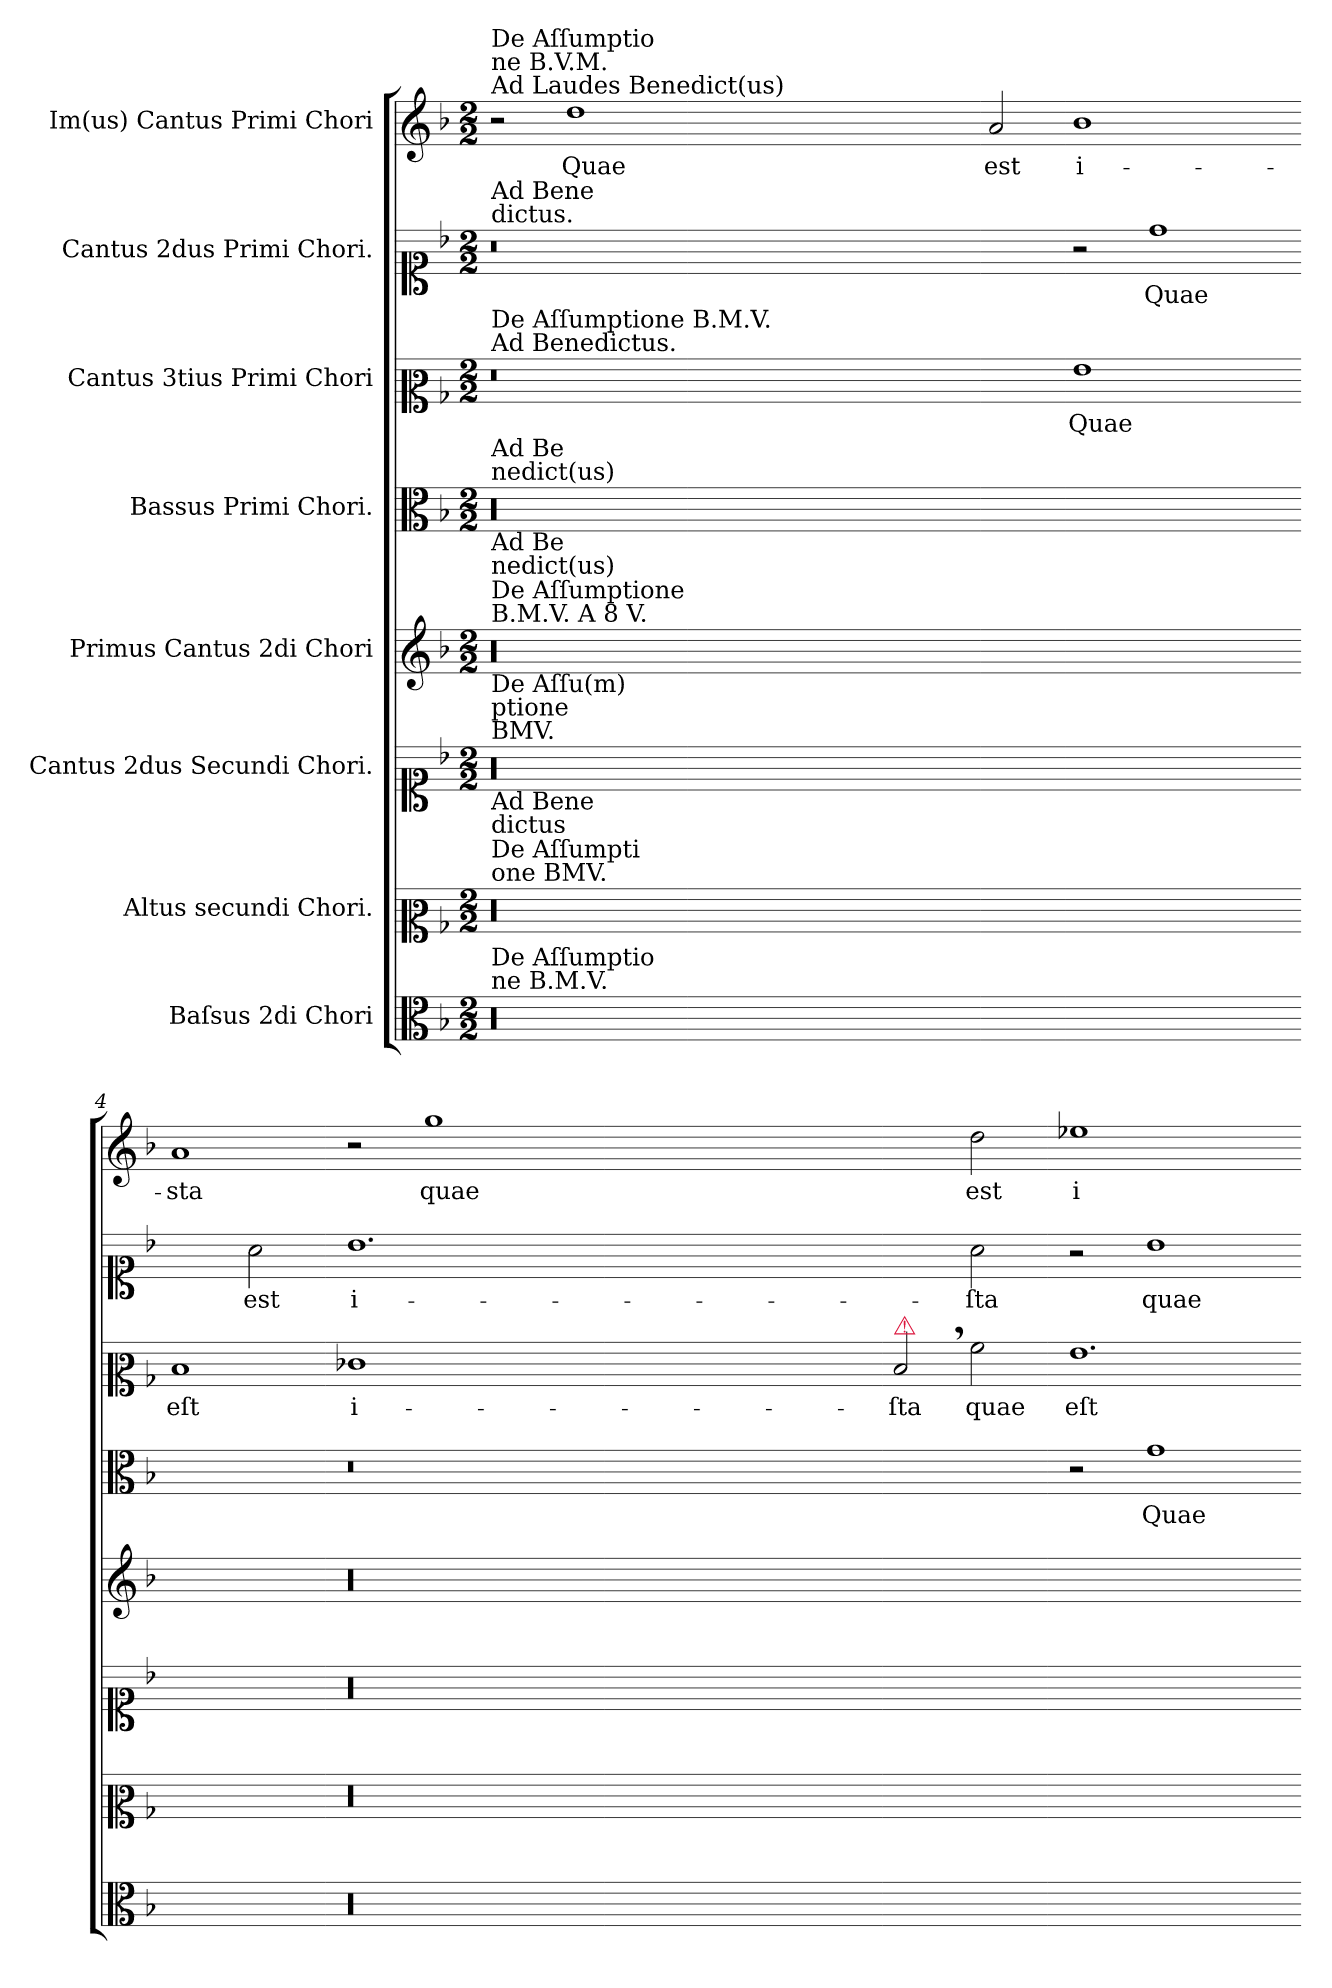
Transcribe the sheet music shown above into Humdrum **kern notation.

**kern	**kern	**kern	**kern	**kern	**text	**kern	**text	**kern	**text	**kern	**text
*part8	*part7	*part6	*part5	*part4	*part4	*part3	*part3	*part2	*part2	*part1	*part1
*staff8	*staff7	*staff6	*staff5	*staff4	*staff4	*staff3	*staff3	*staff2	*staff2	*staff1	*staff1
*I"Baſsus 2di Chori	*I"Altus secundi Chori.	*I"Cantus 2dus Secundi Chori.	*I"Primus Cantus 2di Chori	*I"Bassus Primi Chori.	*	*I"Cantus 3tius Primi Chori	*	*I"Cantus 2dus Primi Chori.	*	*I"Im(us) Cantus Primi Chori	*
*clefC3	*clefC2	*clefC1	*clefG2	*clefC3	*	*clefC2	*	*clefC1	*	*clefG2	*
*k[b-]	*k[b-]	*k[b-]	*k[b-]	*k[b-]	*	*k[b-]	*	*k[b-]	*	*k[b-]	*
*M2/2	*M2/2	*M2/2	*M2/2	*M2/2	*	*M2/2	*	*M2/2	*	*M2/2	*
=1	=1	=1	=1	=1	=1	=1	=1	=1	=1	=1	=1
!	!	!	!	!	!	!	!	!	!	!LO:TX:a:t=De Aſſumptio\nne B.V.M.\nAd Laudes Benedict(us)	!
!	!	!	!	!	!	!	!	!LO:TX:a:t=Ad Bene\ndictus.	!	!	!
!	!	!	!	!	!	!LO:TX:a:t=De Aſſumptione B.M.V.\nAd Benedictus.	!	!	!	!	!
!	!	!	!	!LO:TX:a:t=Ad Be\nnedict(us)	!	!	!	!	!	!	!
!	!	!	!LO:TX:a:t=De Aſſumptione \nB.M.V. A 8 V.	!	!	!	!	!	!	!	!
!	!	!	!LO:TX:a:t=Ad Be\nnedict(us)	!	!	!	!	!	!	!	!
!	!	!LO:TX:a:t=De Aſſu(m)\nptione\nBMV.	!	!	!	!	!	!	!	!	!
!	!LO:TX:a:t=De Aſſumpti\none BMV.	!	!	!	!	!	!	!	!	!	!
!	!LO:TX:a:t=Ad Bene\ndictus	!	!	!	!	!	!	!	!	!	!
!LO:TX:a:t=De Aſſumptio\nne B.M.V.	!	!	!	!	!	!	!	!	!	!	!
00r	00r	00r	00r	00r	.	0r	.	0r	.	2r	.
.	.	.	.	.	.	.	.	.	.	1dd\	Quae
.	.	.	.	.	.	.	.	.	.	0ryy	.
.	.	.	.	.	.	0ryy	.	0ryy	.	.	.
.	.	.	.	.	.	.	.	.	.	2ryy	.
=2-	=2-	=2-	=2-	=2-	=2-	=2-	=2-	=2-	=2-	=2-	=2-
2ryy	2ryy	2ryy	2ryy	2ryy	.	2ryy	.	2ryy	.	2a/	est
=3-	=3-	=3-	=3-	=3-	=3-	=3-	=3-	=3-	=3-	=3-	=3-
1.ryy	1.ryy	1.ryy	1.ryy	1.ryy	.	1g	Quae	2r	.	1b-	i-
.	.	.	.	.	.	.	.	1dd\	Quae	.	.
.	.	.	.	.	.	2ryy	.	.	.	2ryy	.
=4-	=4-	=4-	=4-	=4-	=4-	=4-	=4-	=4-	=4-	=4-	=4-
1ryy	1ryy	1ryy	1ryy	1ryy	.	1d	eſt	2ryy	.	1a	-sta
.	.	.	.	.	.	.	.	2a\	est	.	.
=5-	=5-	=5-	=5-	=5-	=5-	=5-	=5-	=5-	=5-	=5-	=5-
00r	00r	00r	00r	0r	.	1e-X	i-	1.b-	i-	2r	.
.	.	.	.	.	.	.	.	.	.	1gg\	quae
.	.	.	.	.	.	0.ryy	.	.	.	.	.
.	.	.	.	.	.	.	.	0ryy	.	0ryy	.
.	.	.	.	0ryy	.	.	.	.	.	.	.
.	.	.	.	.	.	.	.	2ryy	.	2ryy	.
=6-	=6-	=6-	=6-	=6-	=6-	=6-	=6-	=6-	=6-	=6-	=6-
!	!	!	!	!	!	!LO:TX:a:color=crimson:t=⚠	!	!	!	!	!
1ryy	1ryy	1ryy	1ryy	1ryy	.	2d,</	ſta	2ryy	.	2ryy	.
.	.	.	.	.	.	2a\	quae	2a\	-ſta	2dd\	est
=7-	=7-	=7-	=7-	=7-	=7-	=7-	=7-	=7-	=7-	=7-	=7-
1.ryy	1.ryy	1.ryy	1.ryy	2r	.	1.g	eſt	2r	.	1ee-X	i-
.	.	.	.	1g\	Quae	.	.	1b-\	quae	.	.
.	.	.	.	.	.	.	.	.	.	2ryy	.
=-	=-	=-	=-	=-	=-	=-	=-	=-	=-	=-	=-
*-	*-	*-	*-	*-	*-	*-	*-	*-	*-	*-	*-
